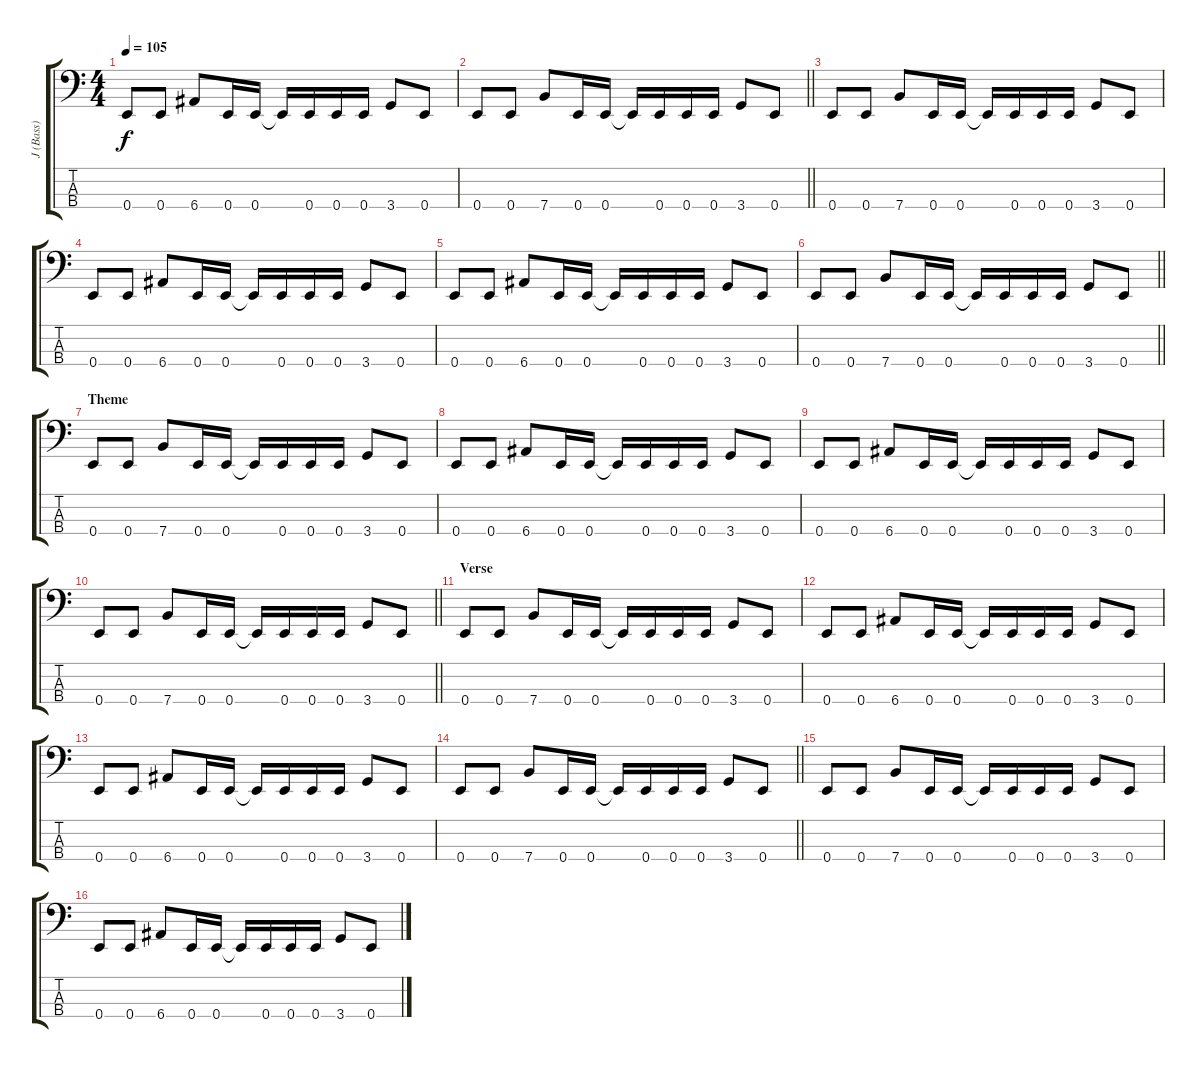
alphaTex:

\track ("J (Bass)" "J (Bass)") {instrument electricbasspick}
\staff {score tabs}
\tuning (G2 D2 A1 E1) {hide}
\ts (4 4)
\tempo 105
\clef f4
\ks c
0.4.8{dy f} 0.4.8 6.4.8 0.4.16 0.4.16 0.4{t}.16 0.4.16 0.4.16 0.4.16 3.4.8 0.4.8 |
\barLineRight lightlight
0.4.8 0.4.8 7.4.8 0.4.16 0.4.16 0.4{t}.16 0.4.16 0.4.16 0.4.16 3.4.8 0.4.8 |
0.4.8 0.4.8 7.4.8 0.4.16 0.4.16 0.4{t}.16 0.4.16 0.4.16 0.4.16 3.4.8 0.4.8 |
0.4.8 0.4.8 6.4.8 0.4.16 0.4.16 0.4{t}.16 0.4.16 0.4.16 0.4.16 3.4.8 0.4.8 |
0.4.8 0.4.8 6.4.8 0.4.16 0.4.16 0.4{t}.16 0.4.16 0.4.16 0.4.16 3.4.8 0.4.8 |
\barLineRight lightlight
0.4.8 0.4.8 7.4.8 0.4.16 0.4.16 0.4{t}.16 0.4.16 0.4.16 0.4.16 3.4.8 0.4.8 |
\section ("" "Theme")
0.4.8 0.4.8 7.4.8 0.4.16 0.4.16 0.4{t}.16 0.4.16 0.4.16 0.4.16 3.4.8 0.4.8 |
0.4.8 0.4.8 6.4.8 0.4.16 0.4.16 0.4{t}.16 0.4.16 0.4.16 0.4.16 3.4.8 0.4.8 |
0.4.8 0.4.8 6.4.8 0.4.16 0.4.16 0.4{t}.16 0.4.16 0.4.16 0.4.16 3.4.8 0.4.8 |
\barLineRight lightlight
0.4.8 0.4.8 7.4.8 0.4.16 0.4.16 0.4{t}.16 0.4.16 0.4.16 0.4.16 3.4.8 0.4.8 |
\section ("" "Verse")
0.4.8 0.4.8 7.4.8 0.4.16 0.4.16 0.4{t}.16 0.4.16 0.4.16 0.4.16 3.4.8 0.4.8 |
0.4.8 0.4.8 6.4.8 0.4.16 0.4.16 0.4{t}.16 0.4.16 0.4.16 0.4.16 3.4.8 0.4.8 |
0.4.8 0.4.8 6.4.8 0.4.16 0.4.16 0.4{t}.16 0.4.16 0.4.16 0.4.16 3.4.8 0.4.8 |
\barLineRight lightlight
0.4.8 0.4.8 7.4.8 0.4.16 0.4.16 0.4{t}.16 0.4.16 0.4.16 0.4.16 3.4.8 0.4.8 |
0.4.8 0.4.8 7.4.8 0.4.16 0.4.16 0.4{t}.16 0.4.16 0.4.16 0.4.16 3.4.8 0.4.8 |
0.4.8 0.4.8 6.4.8 0.4.16 0.4.16 0.4{t}.16 0.4.16 0.4.16 0.4.16 3.4.8 0.4.8
